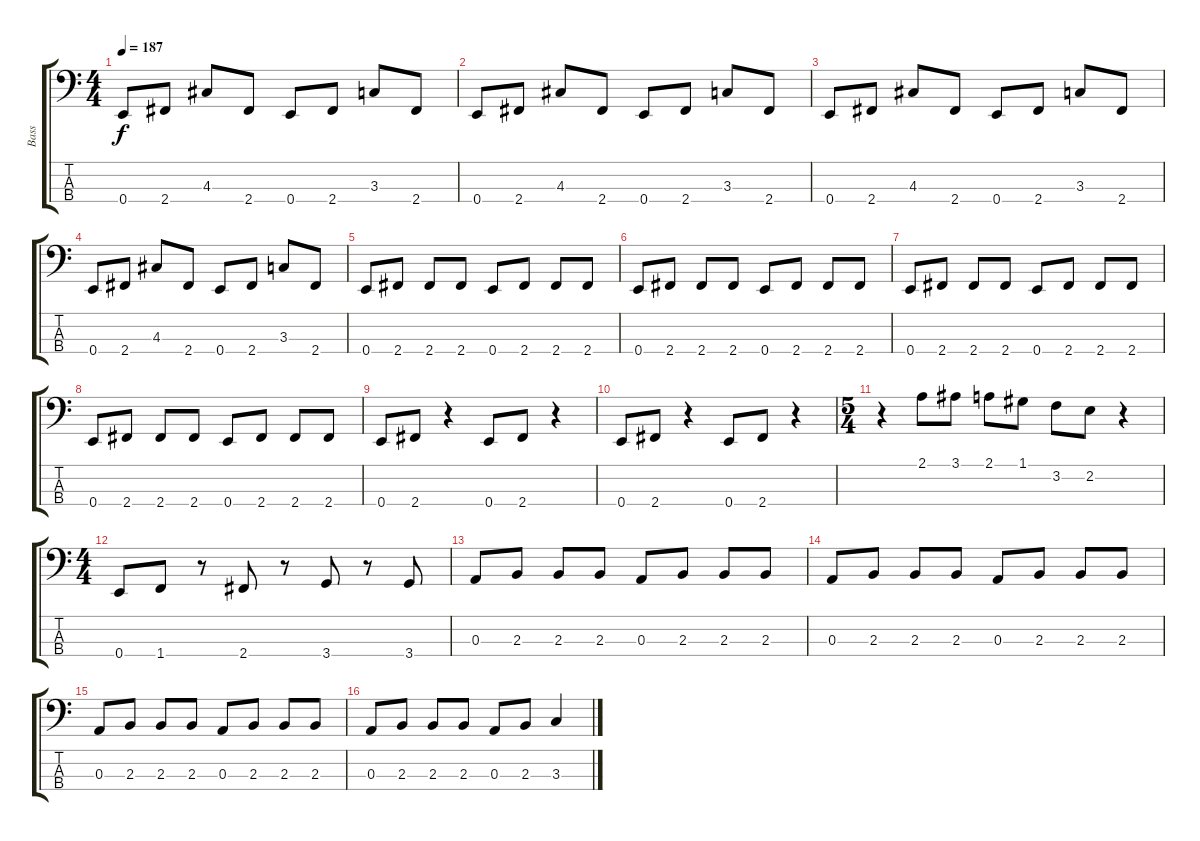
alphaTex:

\track ("Bass" "Bass") {instrument electricbasspick}
\staff {score tabs}
\tuning (G2 D2 A1 E1) {hide}
\ts (4 4)
\tempo 187
\clef f4
\ks c
0.4.8{dy f} 2.4.8 4.3.8 2.4.8 0.4.8 2.4.8 3.3.8 2.4.8 |
0.4.8 2.4.8 4.3.8 2.4.8 0.4.8 2.4.8 3.3.8 2.4.8 |
0.4.8 2.4.8 4.3.8 2.4.8 0.4.8 2.4.8 3.3.8 2.4.8 |
0.4.8 2.4.8 4.3.8 2.4.8 0.4.8 2.4.8 3.3.8 2.4.8 |
0.4.8 2.4.8 2.4.8 2.4.8 0.4.8 2.4.8 2.4.8 2.4.8 |
0.4.8 2.4.8 2.4.8 2.4.8 0.4.8 2.4.8 2.4.8 2.4.8 |
0.4.8 2.4.8 2.4.8 2.4.8 0.4.8 2.4.8 2.4.8 2.4.8 |
0.4.8 2.4.8 2.4.8 2.4.8 0.4.8 2.4.8 2.4.8 2.4.8 |
0.4.8 2.4.8 r.4 0.4.8 2.4.8 r.4 |
0.4.8 2.4.8 r.4 0.4.8 2.4.8 r.4 |
\ts (5 4)
r.4 2.1.8 3.1.8 2.1.8 1.1.8 3.2.8 2.2.8 r.4 |
\ts (4 4)
0.4.8 1.4.8 r.8 2.4.8 r.8 3.4.8 r.8 3.4.8 |
0.3.8 2.3.8 2.3.8 2.3.8 0.3.8 2.3.8 2.3.8 2.3.8 |
0.3.8 2.3.8 2.3.8 2.3.8 0.3.8 2.3.8 2.3.8 2.3.8 |
0.3.8 2.3.8 2.3.8 2.3.8 0.3.8 2.3.8 2.3.8 2.3.8 |
0.3.8 2.3.8 2.3.8 2.3.8 0.3.8 2.3.8 3.3.4
